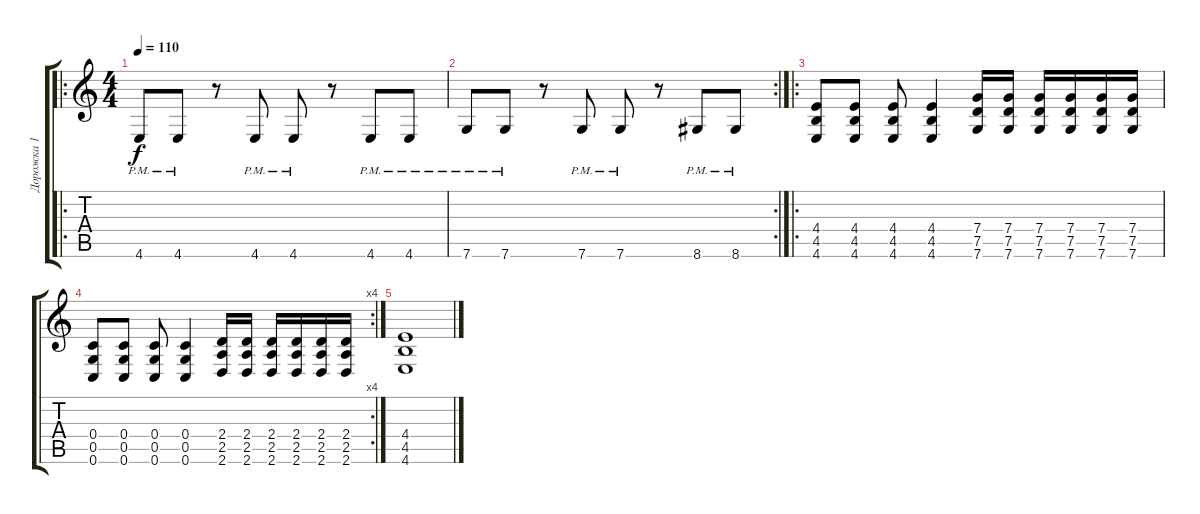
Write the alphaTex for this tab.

\track ("Дорожка 1" "Дорожка 1") {instrument distortionguitar}
\staff {score tabs}
\tuning (D4 A3 F3 C3 G2 C2) {hide}
\ro
\ts (4 4)
\tempo 110
\clef g2
\ks c
4.6{pm}.8{dy f} 4.6{pm}.8 r.8 4.6{pm}.8 4.6{pm}.8 r.8 4.6{pm}.8 4.6{pm}.8 |
\rc 2
7.6{pm}.8 7.6{pm}.8 r.8 7.6{pm}.8 7.6{pm}.8 r.8 8.6{pm}.8 8.6{pm}.8 |
\ro
(4.4 4.5 4.6).8 (4.4 4.5 4.6).8 (4.4 4.5 4.6).8 (4.4 4.5 4.6).4 (7.4 7.5 7.6).16 (7.4 7.5 7.6).16 (7.4 7.5 7.6).16 (7.4 7.5 7.6).16 (7.4 7.5 7.6).16 (7.4 7.5 7.6).16 |
\rc 4
(0.4 0.5 0.6).8 (0.4 0.5 0.6).8 (0.4 0.5 0.6).8 (0.4 0.5 0.6).4 (2.4 2.5 2.6).16 (2.4 2.5 2.6).16 (2.4 2.5 2.6).16 (2.4 2.5 2.6).16 (2.4 2.5 2.6).16 (2.4 2.5 2.6).16 |
(4.4 4.5 4.6).1
